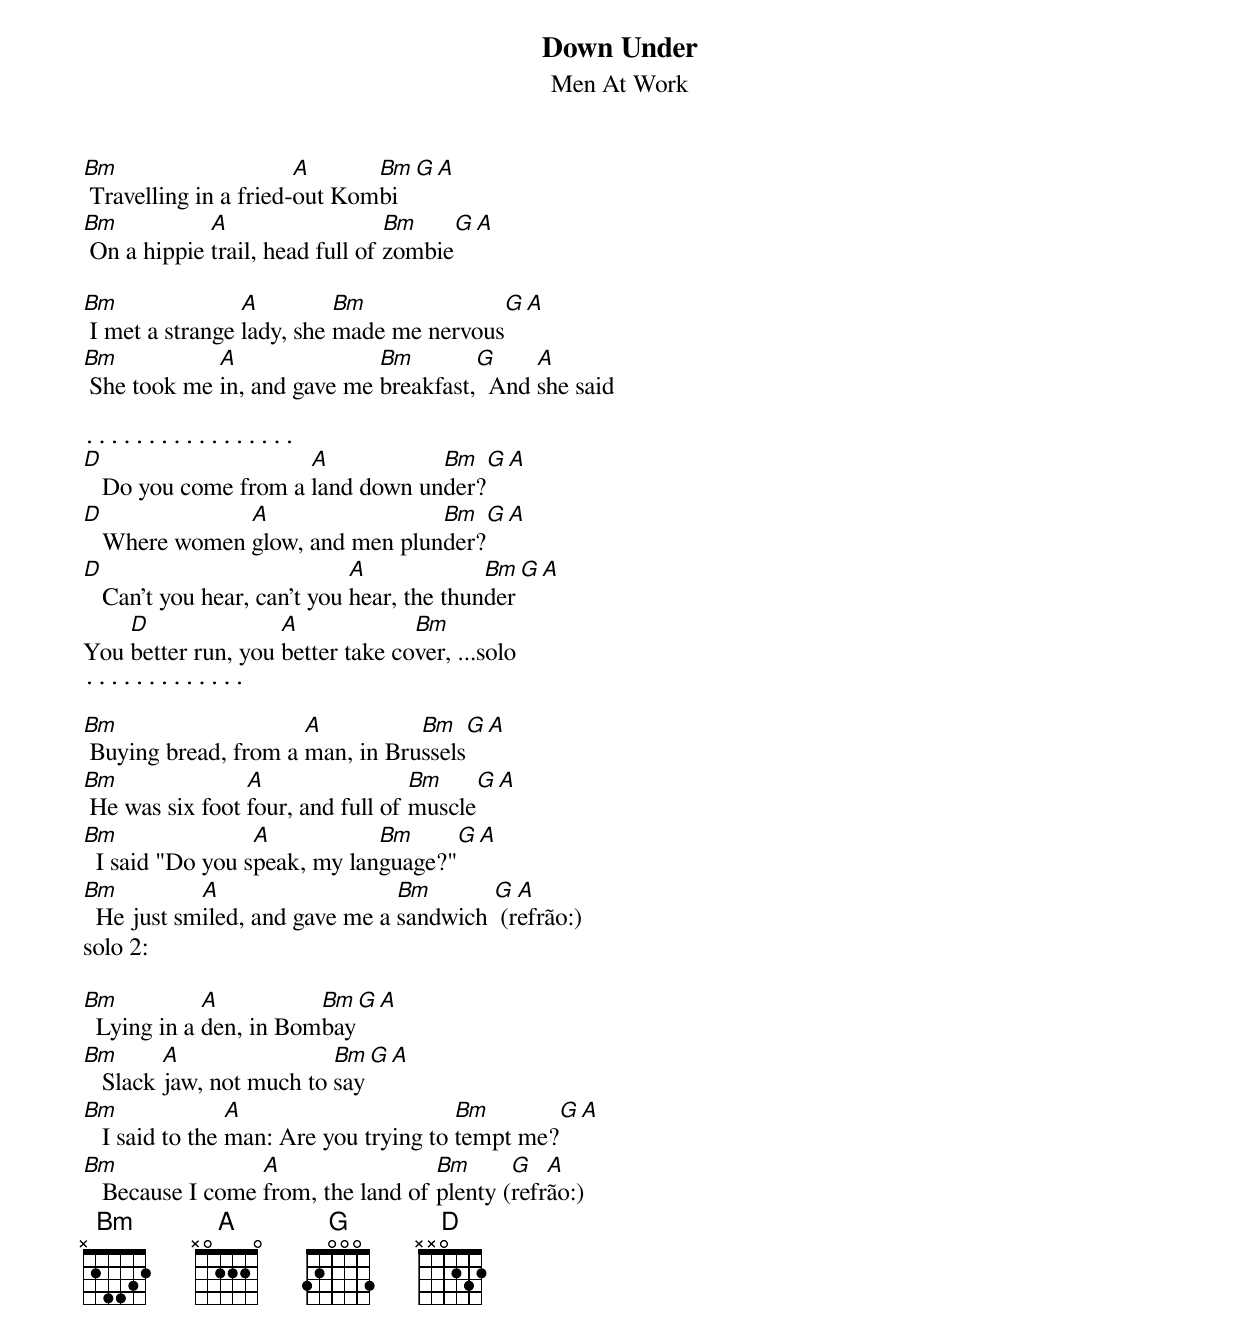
Down Under
Men At Work


Bm                     A      Bm   G  A
 Travelling in a fried-out Kombi
Bm           A                   Bm     G  A
 On a hippie trail, head full of zombie

Bm               A         Bm              G  A
 I met a strange lady, she made me nervous
Bm           A               Bm        G     A
 She took me in, and gave me breakfast,  And she said

.................
D                     A           Bm   G  A
   Do you come from a land down under?
D              A                 Bm   G  A
   Where women glow, and men plunder?
D                            A             Bm  G  A
   Can't you hear, can't you hear, the thunder
    D               A             Bm
You better run, you better take cover, ...solo
.............

Bm                    A          Bm    G  A
 Buying bread, from a man, in Brussels
Bm               A                 Bm    G  A
 He was six foot four, and full of muscle
Bm                A           Bm     G  A
  I said "Do you speak, my language?"
Bm          A                   Bm       G  A
  He just smiled, and gave me a sandwich  (refrão:)
solo 2:

Bm           A          Bm   G  A
  Lying in a den, in Bombay
Bm       A                Bm   G  A
   Slack jaw, not much to say
Bm               A                      Bm        G  A
   I said to the man: Are you trying to tempt me?
Bm                A                 Bm      G   A
   Because I come from, the land of plenty (refrão:)
